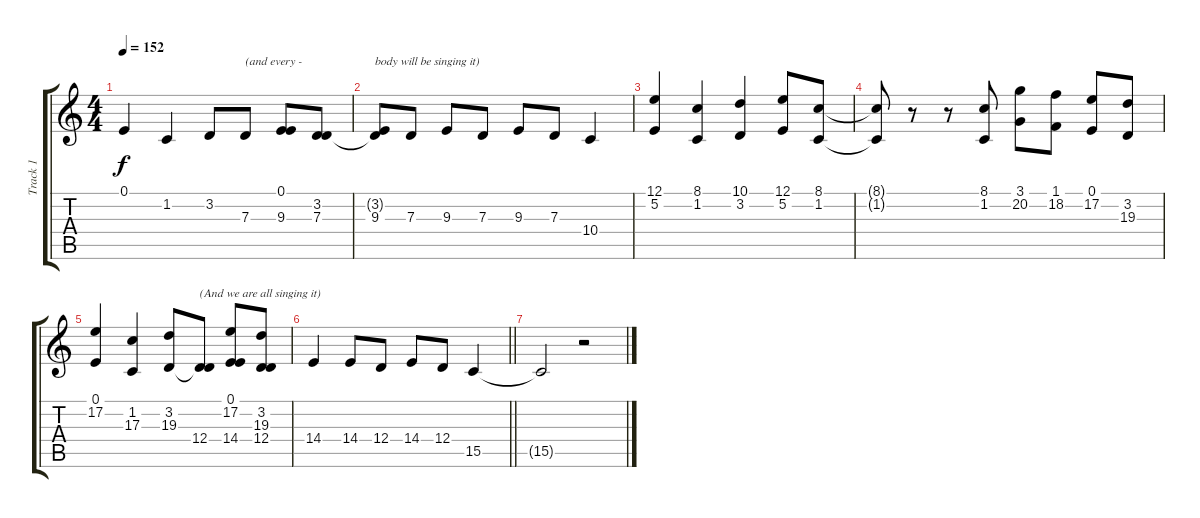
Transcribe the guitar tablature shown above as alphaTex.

\track ("Track 1" "Track 1") {instrument lead3calliope}
\staff {score tabs}
\tuning (E4 B3 G3 D3 A2 E2) {hide}
\ts (4 4)
\tempo 152
\clef g2
\ks c
0.1.4{dy f} 1.2.4 3.2.8 7.3.8{txt "(and every -"} (0.1 9.3).8 (3.2 7.3).8 |
(3.2{t} 9.3).8{txt "body will be singing it)"} 7.3.8 9.3.8 7.3.8 9.3.8 7.3.8 10.4.4 |
(12.1 5.2).4 (8.1 1.2).4 (10.1 3.2).4 (12.1 5.2).8 (8.1 1.2).8 |
(8.1{t} 1.2{t}).8 r.8 r.8 (8.1 1.2).8 (3.1 20.2).8 (1.1 18.2).8 (0.1 17.2).8 (3.2 19.3).8 |
(0.1 17.2).4 (1.2 17.3).4 (3.2 19.3).8 (3.2{t} 12.4).8{txt "(And we are all singing it)"} (0.1 17.2 14.4).8 (3.2 19.3 12.4).8 |
\barLineRight lightlight
14.4.4 14.4.8 12.4.8 14.4.8 12.4.8 15.5.4 |
15.5{t}.2 r.2
